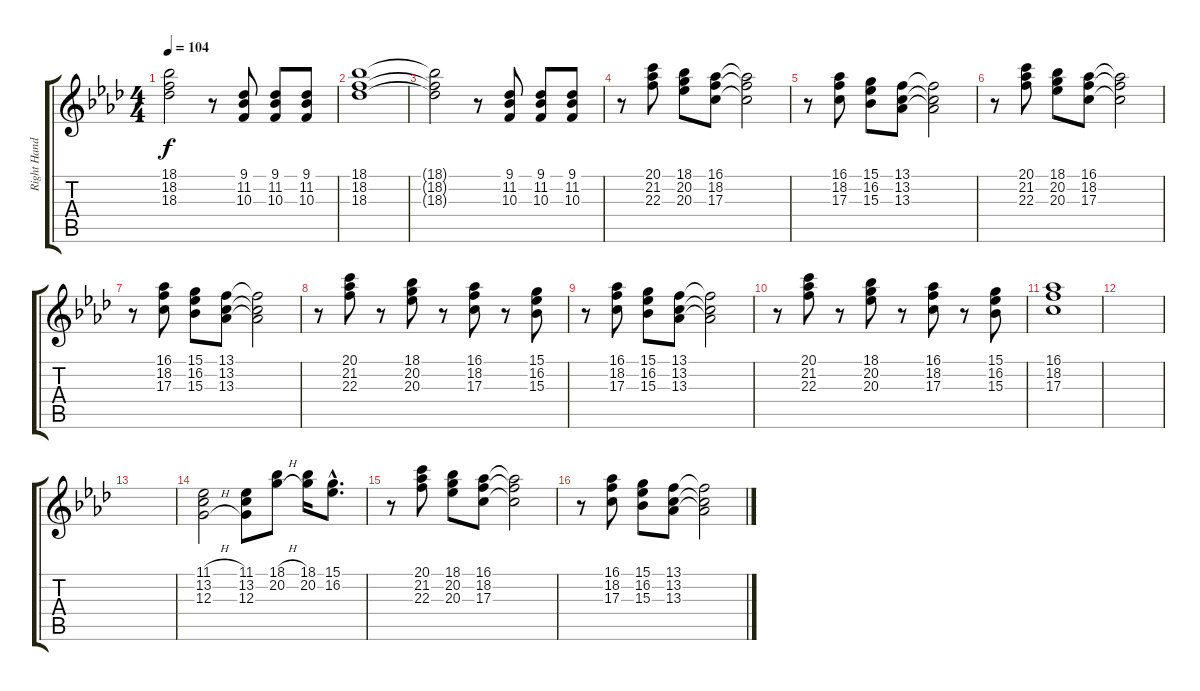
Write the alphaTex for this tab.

\track ("Right Hand" "Right Hand") {instrument electricpiano2}
\staff {score tabs}
\tuning (E4 B3 G3 D3 A2 E2) {hide}
\ts (4 4)
\tempo 104
\clef g2
\ks ab
(18.1{t} 18.2{t} 18.3{t}).2{dy f} r.8 (9.1 11.2 10.3).8 (9.1 11.2 10.3).8 (9.1 11.2 10.3).8 |
(18.1 18.2 18.3).1 |
(18.1{t} 18.2{t} 18.3{t}).2 r.8 (9.1 11.2 10.3).8 (9.1 11.2 10.3).8 (9.1 11.2 10.3).8 |
r.8 (20.1 21.2 22.3).8 (18.1 20.2 20.3).8 (16.1 18.2 17.3).8 (16.1{t} 18.2{t} 17.3{t}).2 |
r.8 (16.1 18.2 17.3).8 (15.1 16.2 15.3).8 (13.1 13.2 13.3).8 (13.1{t} 13.2{t} 13.3{t}).2 |
r.8 (20.1 21.2 22.3).8 (18.1 20.2 20.3).8 (16.1 18.2 17.3).8 (16.1{t} 18.2{t} 17.3{t}).2 |
r.8 (16.1 18.2 17.3).8 (15.1 16.2 15.3).8 (13.1 13.2 13.3).8 (13.1{t} 13.2{t} 13.3{t}).2 |
r.8 (20.1 21.2 22.3).8 r.8 (18.1 20.2 20.3).8 r.8 (16.1 18.2 17.3).8 r.8 (15.1 16.2 15.3).8 |
r.8 (16.1 18.2 17.3).8 (15.1 16.2 15.3).8 (13.1 13.2 13.3).8 (13.1{t} 13.2{t} 13.3{t}).2 |
r.8 (20.1 21.2 22.3).8 r.8 (18.1 20.2 20.3).8 r.8 (16.1 18.2 17.3).8 r.8 (15.1 16.2 15.3).8 |
(16.1 18.2 17.3).1 |
|
|
(11.1{h} 13.2{h} 12.3{h}).2 (11.1 13.2 12.3).8 (18.1{h} 20.2{h}).8 (18.1 20.2).16 (15.1{hac} 16.2{hac}).8{d} |
r.8 (20.1 21.2 22.3).8 (18.1 20.2 20.3).8 (16.1 18.2 17.3).8 (16.1{t} 18.2{t} 17.3{t}).2 |
r.8 (16.1 18.2 17.3).8 (15.1 16.2 15.3).8 (13.1 13.2 13.3).8 (13.1{t} 13.2{t} 13.3{t}).2
